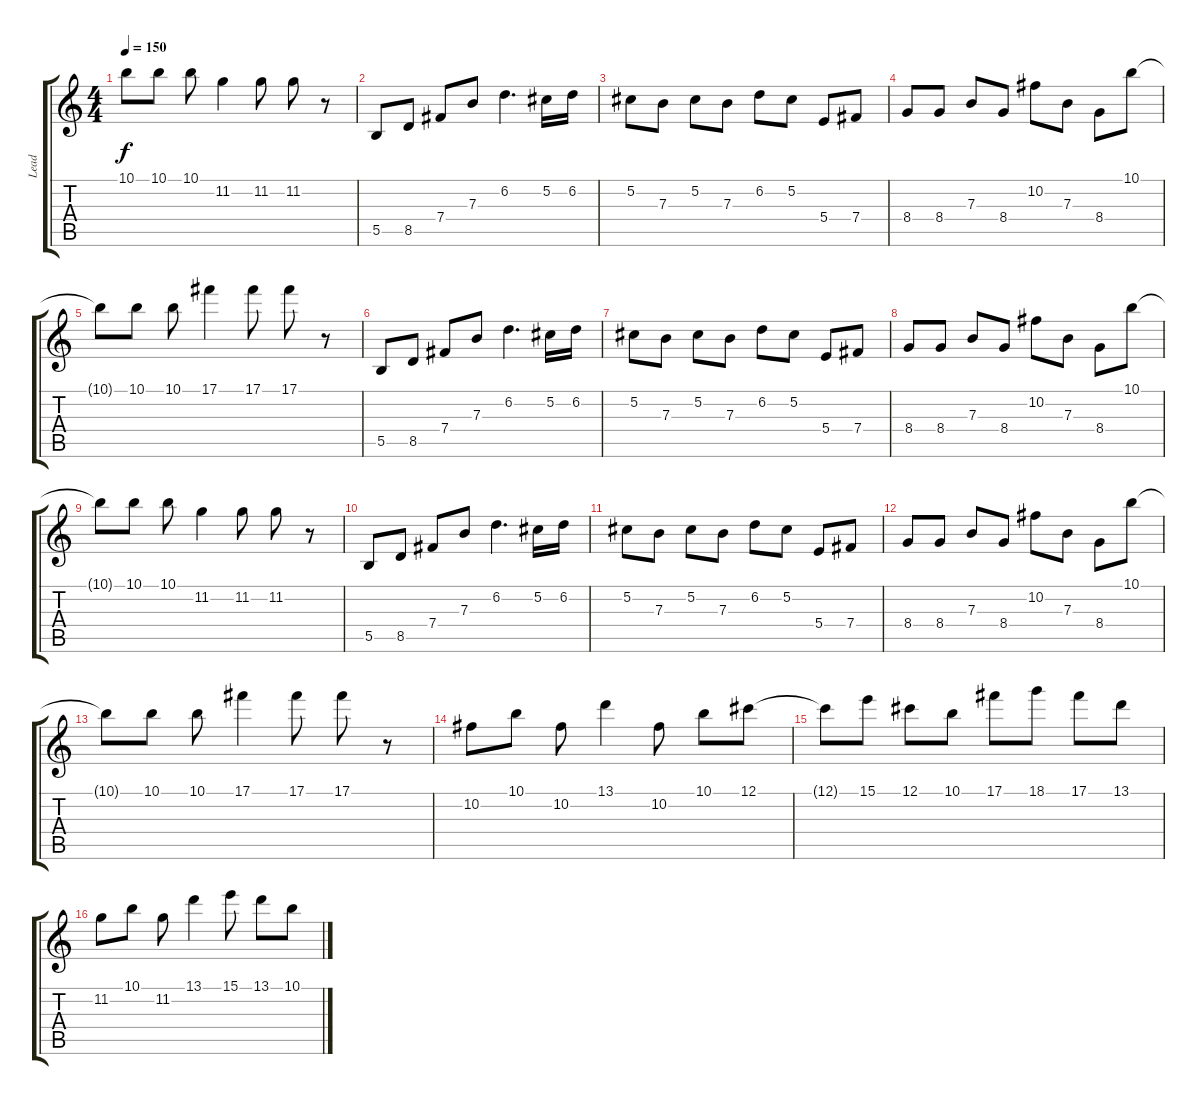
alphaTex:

\track ("Lead" "Lead") {instrument distortionguitar}
\staff {score tabs}
\tuning (Db4 Ab3 E3 B2 Gb2 B1) {hide}
\ts (4 4)
\tempo 150
\clef g2
\ks c
10.1{t}.8{dy f} 10.1.8 10.1.8 11.2.4 11.2.8 11.2.8 r.8 |
5.5.8 8.5.8 7.4.8 7.3.8 6.2.4{d} 5.2.16 6.2.16 |
5.2.8 7.3.8 5.2.8 7.3.8 6.2.8 5.2.8 5.4.8 7.4.8 |
8.4.8 8.4.8 7.3.8 8.4.8 10.2.8 7.3.8 8.4.8 10.1.8 |
10.1{t}.8 10.1.8 10.1.8 17.1.4 17.1.8 17.1.8 r.8 |
5.5.8 8.5.8 7.4.8 7.3.8 6.2.4{d} 5.2.16 6.2.16 |
5.2.8 7.3.8 5.2.8 7.3.8 6.2.8 5.2.8 5.4.8 7.4.8 |
8.4.8 8.4.8 7.3.8 8.4.8 10.2.8 7.3.8 8.4.8 10.1.8 |
10.1{t}.8 10.1.8 10.1.8 11.2.4 11.2.8 11.2.8 r.8 |
5.5.8 8.5.8 7.4.8 7.3.8 6.2.4{d} 5.2.16 6.2.16 |
5.2.8 7.3.8 5.2.8 7.3.8 6.2.8 5.2.8 5.4.8 7.4.8 |
8.4.8 8.4.8 7.3.8 8.4.8 10.2.8 7.3.8 8.4.8 10.1.8 |
10.1{t}.8 10.1.8 10.1.8 17.1.4 17.1.8 17.1.8 r.8 |
10.2.8 10.1.8 10.2.8 13.1.4 10.2.8 10.1.8 12.1.8 |
12.1{t}.8 15.1.8 12.1.8 10.1.8 17.1.8 18.1.8 17.1.8 13.1.8 |
11.2.8 10.1.8 11.2.8 13.1.4 15.1.8 13.1.8 10.1.8
